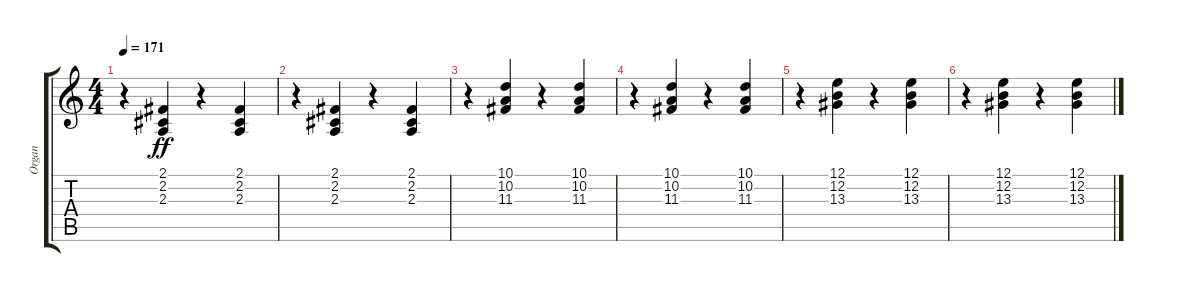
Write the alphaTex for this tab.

\track ("Organ" "Organ") {instrument drawbarorgan}
\staff {score tabs}
\tuning (E4 B3 G3 D3 A2 E2) {hide}
\ts (4 4)
\tempo 171
\clef g2
\ks c
r.4{dy ff} (2.1 2.2 2.3).4 r.4 (2.1 2.2 2.3).4 |
r.4 (2.1 2.2 2.3).4 r.4 (2.1 2.2 2.3).4 |
r.4 (10.1 10.2 11.3).4 r.4 (10.1 10.2 11.3).4 |
r.4 (10.1 10.2 11.3).4 r.4 (10.1 10.2 11.3).4 |
r.4 (12.1 12.2 13.3).4 r.4 (12.1 12.2 13.3).4 |
r.4 (12.1 12.2 13.3).4 r.4 (12.1 12.2 13.3).4
